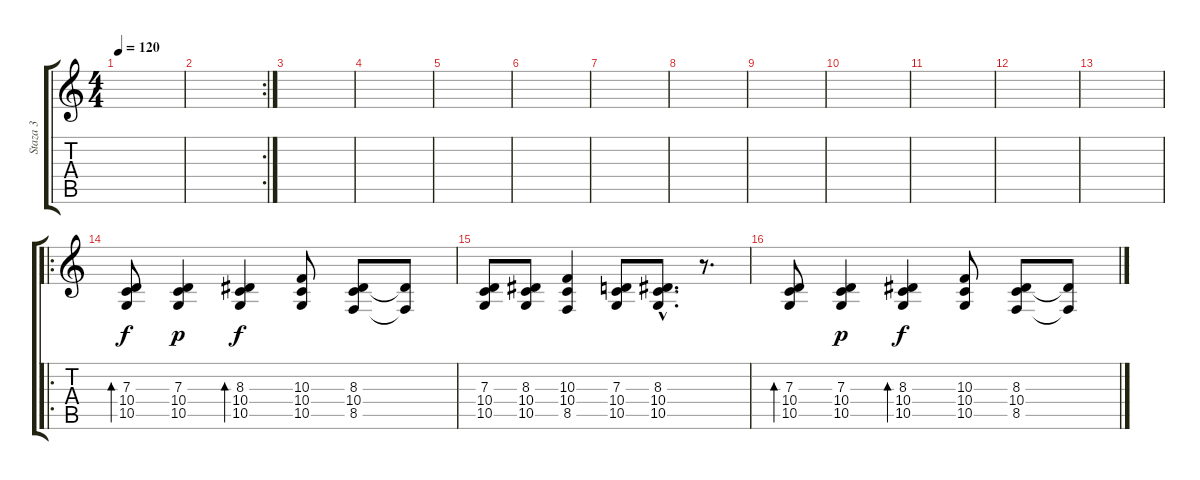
\track ("Staza 3" "Staza 3") {instrument stringensemble1}
\staff {score tabs}
\tuning (E4 B3 G3 D3 A2 E2) {hide}
\ts (4 4)
\tempo 120
\clef g2
\ks c
|
\rc 2
|
|
|
|
|
|
|
|
|
|
|
|
\ro
(7.3 10.4 10.5).8{bd 120} (7.3 10.4 10.5).4{dy p} (8.3 10.4 10.5).4{bd 120 dy f} (10.3 10.4 10.5).8 (8.3 10.4 8.5).8 (8.3{t} 8.5{t}).8 |
(7.3 10.4 10.5).8 (8.3 10.4 10.5).8 (10.3 10.4 8.5).4 (7.3 10.4 10.5).8 (8.3{hac} 10.4{hac} 10.5{hac}).8{d} r.8{d} |
(7.3 10.4 10.5).8{bd 120} (7.3 10.4 10.5).4{dy p} (8.3 10.4 10.5).4{bd 120 dy f} (10.3 10.4 10.5).8 (8.3 10.4 8.5).8 (8.3{t} 8.5{t}).8
